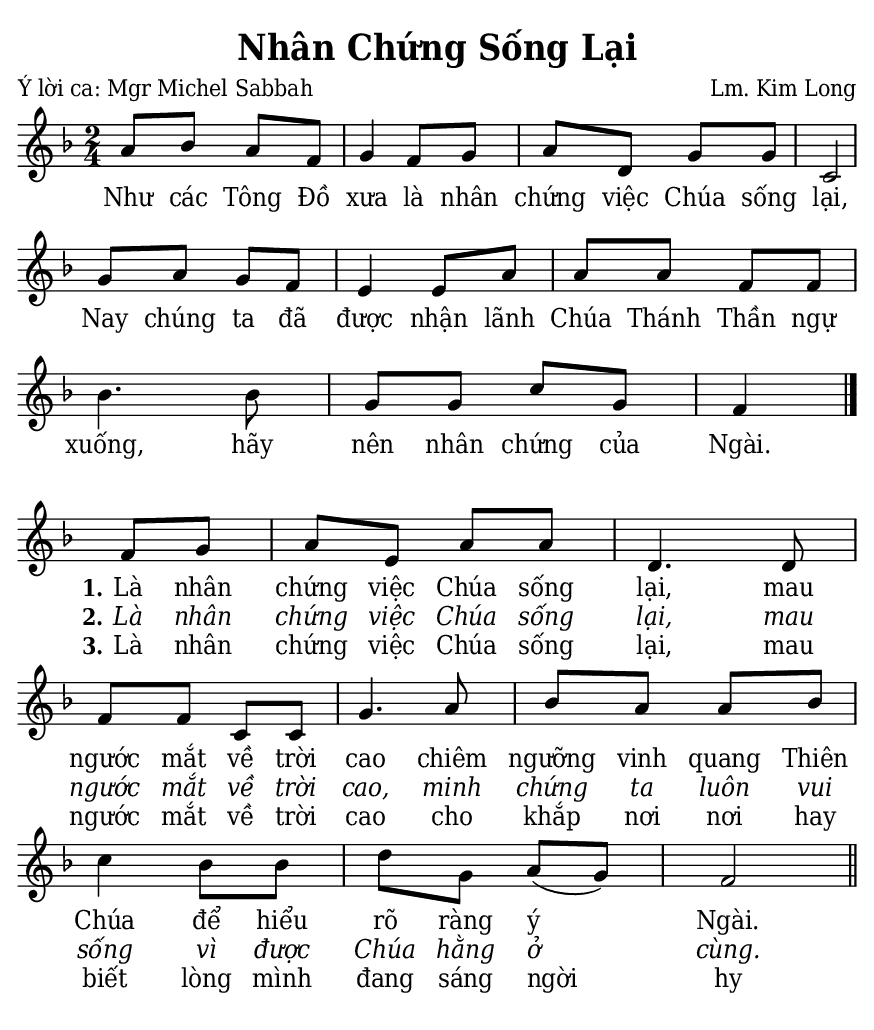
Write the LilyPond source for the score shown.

% Cài đặt chung
\version "2.24.3"
\include "english.ly"

\header {
  title = "Nhân Chứng Sống Lại"
  poet = "Ý lời ca: Mgr Michel Sabbah"
  composer = "Lm. Kim Long"
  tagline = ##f
}

% Nhạc
nhacPhanMot = \relative c'' {
  \key f \major
  \time 2/4
  a8 bf a f |
  g4 f8 g |
  a d, g g |
  c,2 |
  g'8 a g f |
  e4 e8 a |
  a a f f |
  bf4. bf8 |
  g g c g |
  f4 \bar "|."
}

nhacPhanHai = \relative c' {
  \key f \major
  \time 2/4
  \partial 4 f8 g |
  a e a a |
  d,4. d8 |
  f f c c |
  g'4. a8 |
  bf a a bf |
  c4 bf8 bf |
  d g, a (g) |
  f2 \bar "||"
}

% Lời
loiPhanMot = \lyricmode {
  Như các Tông Đồ xưa là nhân chứng việc Chúa sống lại,
  Nay chúng ta đã được nhận lãnh Chúa Thánh Thần ngự xuống,
  hãy nên nhân chứng của Ngài.
}

loiPhanHai = \lyricmode {
  <<
    {
      \set stanza = "1."
      Là nhân chứng việc Chúa sống lại,
      mau ngước mắt về trời cao
      chiêm ngưỡng vinh quang Thiên Chúa để hiểu rõ ràng ý Ngài.
    }
    \new Lyrics {
	    \set associatedVoice = "beSop"
	    \set stanza = "2."
      \override Lyrics.LyricText.font-shape = #'italic
      Là nhân chứng việc Chúa sống lại,
      mau ngước mắt về trời cao,
      minh chứng ta luôn vui sống vì được Chúa hằng ở cùng.
    }
    \new Lyrics {
	    \set associatedVoice = "beSop"
	    \set stanza = "3."
      Là nhân chứng việc Chúa sống lại,
      mau ngước mắt về trời cao
      cho khắp nơi nơi hay biết lòng mình đang sáng ngời hy vọng.
    }
  >>
}

% Dàn trang
\paper {
  #(set-paper-size "a5")
  top-margin = 3\mm
  bottom-margin = 3\mm
  left-margin = 3\mm
  right-margin = 3\mm
  indent = #0
  #(define fonts
	 (make-pango-font-tree "Deja Vu Serif Condensed"
	 		       "Deja Vu Serif Condensed"
			       "Deja Vu Serif Condensed"
			       (/ 20 20)))
  print-page-number = ##f
}

\score {
  <<
    \new Staff <<
        \clef treble
        \new Voice = beSop {
          \nhacPhanMot
        }
      \new Lyrics \lyricsto beSop \loiPhanMot
    >>
  >>
  \layout {
    \override Lyrics.LyricSpace.minimum-distance = #1.5
    \override Score.BarNumber.break-visibility = ##(#f #f #f)
    \override Score.SpacingSpanner.uniform-stretching = ##t
    ragged-last = ##f
  }
}

\score {
  <<
    \new Staff <<
        \clef treble
        \new Voice = beSop {
          \nhacPhanHai
        }
      \new Lyrics \lyricsto beSop \loiPhanHai
    >>
  >>
  \layout {
    \override Staff.TimeSignature.transparent = ##t
    \override Lyrics.LyricSpace.minimum-distance = #2
    \override Score.BarNumber.break-visibility = ##(#f #f #f)
    \override Score.SpacingSpanner.uniform-stretching = ##t
    ragged-last = ##f
  }
}
